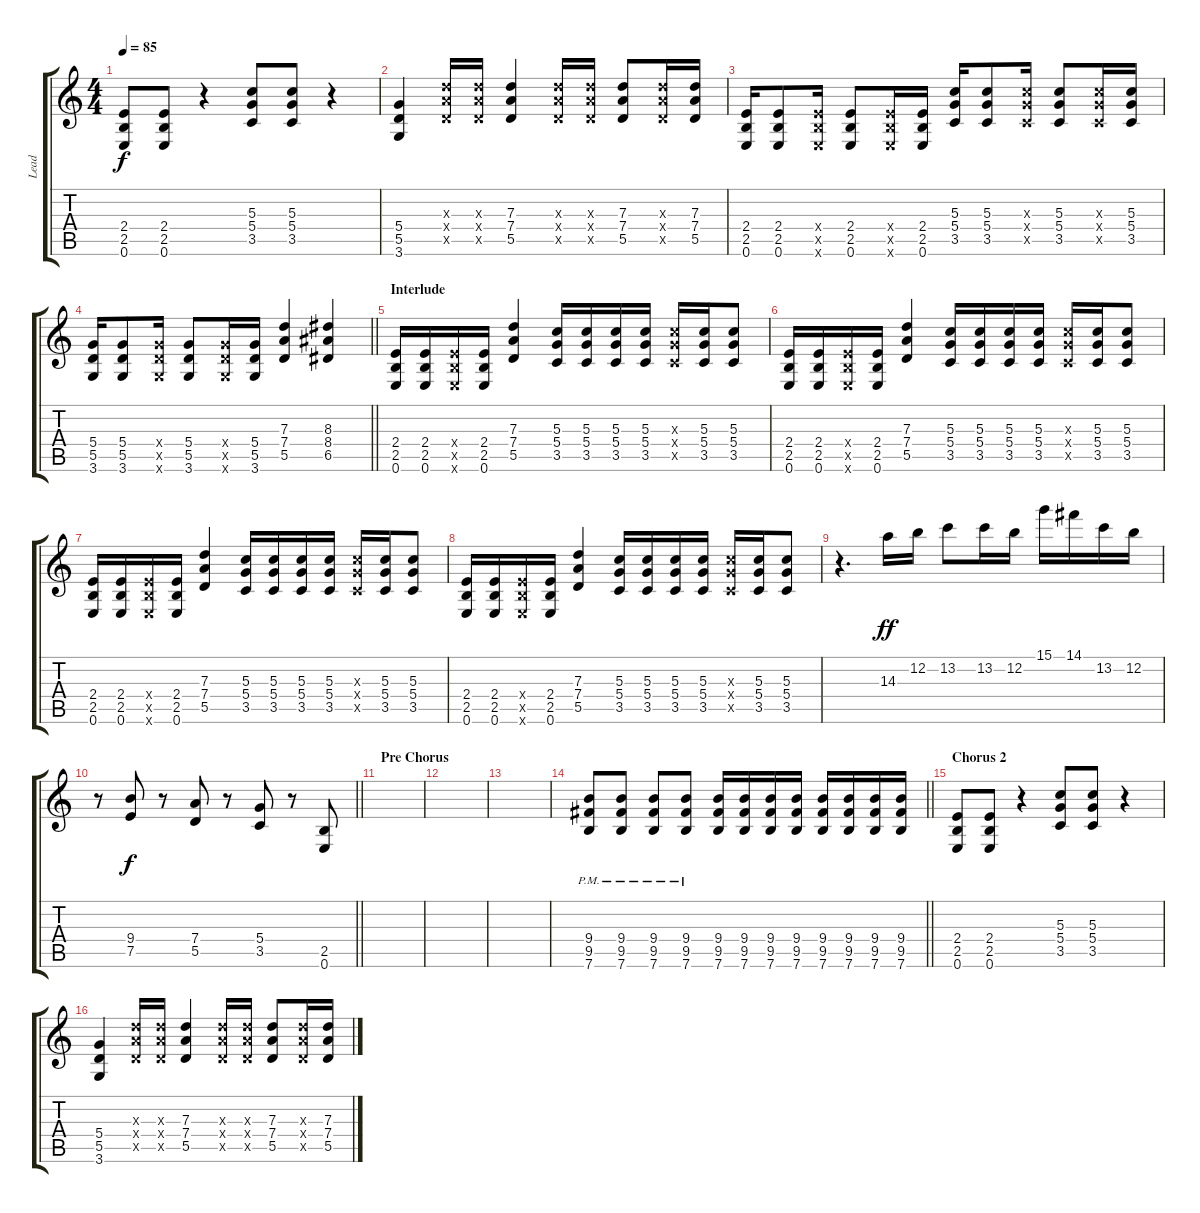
\track ("Lead" "Lead") {instrument distortionguitar}
\staff {score tabs}
\tuning (E4 B3 G3 D3 A2 E2) {hide}
\ts (4 4)
\tempo 85
\clef g2
\ks c
(2.4 2.5 0.6).8{dy f} (2.4 2.5 0.6).8 r.4 (5.3 5.4 3.5).8 (5.3 5.4 3.5).8 r.4 |
(5.4 5.5 3.6).4 (7.3{x} 7.4{x} 5.5{x}).16 (7.3{x} 7.4{x} 5.5{x}).16 (7.3 7.4 5.5).4 (7.3{x} 7.4{x} 5.5{x}).16 (7.3{x} 7.4{x} 5.5{x}).16 (7.3 7.4 5.5).8 (7.3{x} 7.4{x} 5.5{x}).16 (7.3 7.4 5.5).16 |
(2.4 2.5 0.6).16 (2.4 2.5 0.6).8 (2.4{x} 2.5{x} 0.6{x}).16 (2.4 2.5 0.6).8 (2.4{x} 2.5{x} 0.6{x}).16 (2.4 2.5 0.6).16 (5.3 5.4 3.5).16 (5.3 5.4 3.5).8 (5.3{x} 5.4{x} 3.5{x}).16 (5.3 5.4 3.5).8 (5.3{x} 5.4{x} 3.5{x}).16 (5.3 5.4 3.5).16 |
\barLineRight lightlight
(5.4 5.5 3.6).16 (5.4 5.5 3.6).8 (5.4{x} 5.5{x} 3.6{x}).16 (5.4 5.5 3.6).8 (5.4{x} 5.5{x} 3.6{x}).16 (5.4 5.5 3.6).16 (7.3 7.4 5.5).4 (8.3 8.4 6.5).4 |
\section ("" "Interlude")
(2.4 2.5 0.6).16 (2.4 2.5 0.6).16 (2.4{x} 2.5{x} 0.6{x}).16 (2.4 2.5 0.6).16 (7.3 7.4 5.5).4 (5.3 5.4 3.5).16 (5.3 5.4 3.5).16 (5.3 5.4 3.5).16 (5.3 5.4 3.5).16 (5.3{x} 5.4{x} 3.5{x}).16 (5.3 5.4 3.5).16 (5.3 5.4 3.5).8 |
(2.4 2.5 0.6).16 (2.4 2.5 0.6).16 (2.4{x} 2.5{x} 0.6{x}).16 (2.4 2.5 0.6).16 (7.3 7.4 5.5).4 (5.3 5.4 3.5).16 (5.3 5.4 3.5).16 (5.3 5.4 3.5).16 (5.3 5.4 3.5).16 (5.3{x} 5.4{x} 3.5{x}).16 (5.3 5.4 3.5).16 (5.3 5.4 3.5).8 |
(2.4 2.5 0.6).16 (2.4 2.5 0.6).16 (2.4{x} 2.5{x} 0.6{x}).16 (2.4 2.5 0.6).16 (7.3 7.4 5.5).4 (5.3 5.4 3.5).16 (5.3 5.4 3.5).16 (5.3 5.4 3.5).16 (5.3 5.4 3.5).16 (5.3{x} 5.4{x} 3.5{x}).16 (5.3 5.4 3.5).16 (5.3 5.4 3.5).8 |
(2.4 2.5 0.6).16 (2.4 2.5 0.6).16 (2.4{x} 2.5{x} 0.6{x}).16 (2.4 2.5 0.6).16 (7.3 7.4 5.5).4 (5.3 5.4 3.5).16 (5.3 5.4 3.5).16 (5.3 5.4 3.5).16 (5.3 5.4 3.5).16 (5.3{x} 5.4{x} 3.5{x}).16 (5.3 5.4 3.5).16 (5.3 5.4 3.5).8 |
r.4{d} 14.3.16{dy ff} 12.2.16 13.2.8 13.2.16 12.2.16 15.1.16 14.1.16 13.2.16 12.2.16 |
\barLineRight lightlight
r.8 (9.4 7.5).8{dy f} r.8 (7.4 5.5).8 r.8 (5.4 3.5).8 r.8 (2.5 0.6).8 |
\section ("" "Pre Chorus")
|
|
|
\barLineRight lightlight
(9.4{pm} 9.5{pm} 7.6{pm}).8 (9.4{pm} 9.5{pm} 7.6{pm}).8 (9.4{pm} 9.5{pm} 7.6{pm}).8 (9.4{pm} 9.5{pm} 7.6{pm}).8 (9.4 9.5 7.6).16 (9.4 9.5 7.6).16 (9.4 9.5 7.6).16 (9.4 9.5 7.6).16 (9.4 9.5 7.6).16 (9.4 9.5 7.6).16 (9.4 9.5 7.6).16 (9.4 9.5 7.6).16 |
\section ("" "Chorus 2")
(2.4 2.5 0.6).8 (2.4 2.5 0.6).8 r.4 (5.3 5.4 3.5).8 (5.3 5.4 3.5).8 r.4 |
(5.4 5.5 3.6).4 (7.3{x} 7.4{x} 5.5{x}).16 (7.3{x} 7.4{x} 5.5{x}).16 (7.3 7.4 5.5).4 (7.3{x} 7.4{x} 5.5{x}).16 (7.3{x} 7.4{x} 5.5{x}).16 (7.3 7.4 5.5).8 (7.3{x} 7.4{x} 5.5{x}).16 (7.3 7.4 5.5).16
